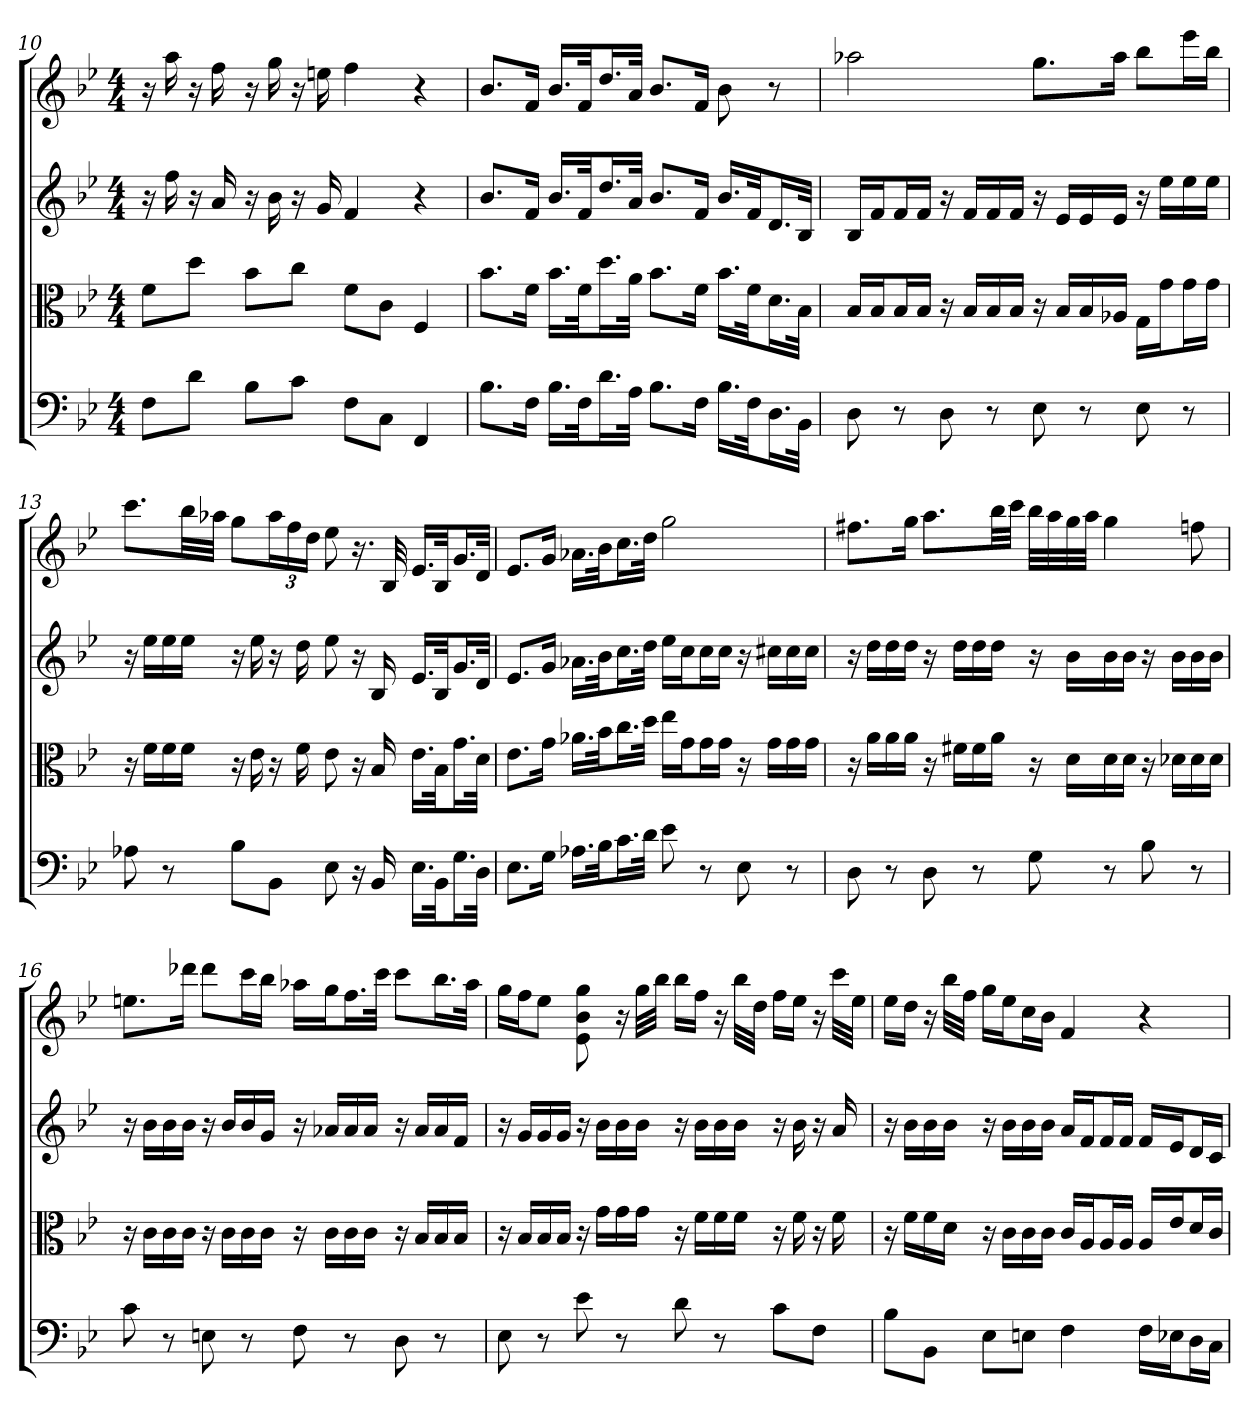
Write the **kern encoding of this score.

**kern	**kern	**kern	**kern
*part4	*part3	*part2	*part1
*staff4	*staff3	*staff2	*staff1
*clefF4	*clefC3	*clefG2	*clefG2
*k[b-e-]	*k[b-e-]	*k[b-e-]	*k[b-e-]
*B-:	*B-:	*B-:	*B-:
*M4/4	*M4/4	*M4/4	*M4/4
=10	=10	=10	=10
8F\L	8f\L	16r	16r
.	.	16ff	16aa
8d\J	8dd\J	16r	16r
.	.	16a	16ff
8B-\L	8b-\L	16r	16r
.	.	16b-	16gg
8c\J	8cc\J	16r	16r
.	.	16g	16een
8F\L	8f\L	4f	4ff
8C\J	8c\J	.	.
4FF	4F	4r	4r
=11	=11	=11	=11
8.B-\L	8.b-\L	8.b-/L	8.b-/L
16F\Jk	16f\Jk	16f/Jk	16f/Jk
16.B-\LL	16.b-\LL	16.b-/LL	16.b-/LL
32F\Jk	32f\Jk	32f/Jk	32f/Jk
16.d\L	16.dd\L	16.dd/L	16.dd/L
32A\JJk	32a\JJk	32a/JJk	32a/JJk
8.B-\L	8.b-\L	8.b-/L	8.b-/L
16F\Jk	16f\Jk	16f/Jk	16f/Jk
16.B-\LL	16.b-\LL	16.b-/LL	8b-
32F\Jk	32f\Jk	32f/Jk	.
16.D\L	16.d\L	16.d/L	8r
32BB-\JJk	32B-\JJk	32B-/JJk	.
=12	=12	=12	=12
8D	16B-/LL	16B-/LL	2aa-X
.	16B-/J	16f/J	.
8r	16B-/L	16f/L	.
.	16B-/JJ	16f/JJ	.
8D	16r	16r	.
.	16B-/LL	16f/LL	.
8r	16B-/	16f/	.
.	16B-/JJ	16f/JJ	.
8E-	16r	16r	8.gg\L
.	16B-/LL	16e-/LL	.
8r	16B-/	16e-/	.
.	16A-X/JJ	16e-/JJ	16aa-\Jk
8E-	16G\LL	16r	8bb-\L
.	16g\J	16ee-\LL	.
8r	16g\L	16ee-\	16eee-\L
.	16g\JJ	16ee-\JJ	16bb-\JJ
=13	=13	=13	=13
8A-X	16r	16r	8.ccc\L
.	16f\LL	16ee-\LL	.
8r	16f\	16ee-\	.
.	16f\JJ	16ee-\JJ	32bb-\LL
.	.	.	32aa-X\JJJ
8B-\L	16r	16r	8gg\L
.	16e-	16ee-	.
8BB-\J	16r	16r	24aa-\L
.	.	.	24ff\
.	16f	16dd	.
.	.	.	24dd\JJ
8E-	8e-	8ee-	8ee-
16r	16r	16r	16.r
16BB-	16B-	16B-	.
.	.	.	32B-
16.E-\LL	16.e-\LL	16.e-/LL	16.e-/LL
32BB-\Jk	32B-\Jk	32B-/Jk	32B-/Jk
16.G\L	16.g\L	16.g/L	16.g/L
32D\JJk	32d\JJk	32d/JJk	32d/JJk
=14	=14	=14	=14
8.E-\L	8.e-\L	8.e-/L	8.e-/L
16G\Jk	16g\Jk	16g/Jk	16g/Jk
16.A-X\LL	16.a-X\LL	16.a-X\LL	16.a-X\LL
32B-\Jk	32b-\Jk	32b-\Jk	32b-\Jk
16.c\L	16.cc\L	16.cc\L	16.cc\L
32d\JJk	32dd\JJk	32dd\JJk	32dd\JJk
8e-	16ee-\LL	16ee-\LL	2gg
.	16g\J	16cc\J	.
8r	16g\L	16cc\L	.
.	16g\JJ	16cc\JJ	.
8E-	16r	16r	.
.	16g\LL	16cc#X\LL	.
8r	16g\	16cc#\	.
.	16g\JJ	16cc#\JJ	.
=15	=15	=15	=15
8D	16r	16r	8.ff#X\L
.	16a\LL	16dd\LL	.
8r	16a\	16dd\	.
.	16a\JJ	16dd\JJ	16gg\Jk
8D	16r	16r	8.aa\L
.	16f#X\LL	16dd\LL	.
8r	16f#\	16dd\	.
.	16a\JJ	16dd\JJ	32bb-\LL
.	.	.	32ccc\JJJ
8G	16r	16r	32bb-\LLL
.	.	.	32aa\
.	16d\LL	16b-\LL	32gg\
.	.	.	32aa\JJJ
8r	16d\	16b-\	4gg
.	16d\JJ	16b-\JJ	.
8B-	16r	16r	.
.	16d-X\LL	16b-\LL	.
8r	16d-\	16b-\	8ffn
.	16d-\JJ	16b-\JJ	.
=16	=16	=16	=16
8c	16r	16r	8.een\L
.	16c\LL	16b-\LL	.
8r	16c\	16b-\	.
.	16c\JJ	16b-\JJ	16ddd-X\Jk
8En	16r	16r	8ddd-\L
.	16c\LL	16b-/LL	.
8r	16c\	16b-/	16ccc\L
.	16c\JJ	16g/JJ	16bb-\JJ
8F	16r	16r	16aa-X\LL
.	16c\LL	16a-X/LL	16gg\J
8r	16c\	16a-/	16.ff\L
.	16c\JJ	16a-/JJ	.
.	.	.	32ccc\JJk
8D	16r	16r	8ccc\L
.	16B-/LL	16a-/LL	.
8r	16B-/	16a-/	16.bb-\L
.	16B-/JJ	16f/JJ	.
.	.	.	32aa-\JJk
=17	=17	=17	=17
8E-	16r	16r	16gg\LL
.	16B-/LL	16g/LL	16ff\J
8r	16B-/	16g/	8ee-\J
.	16B-/JJ	16g/JJ	.
8e-	16r	16r	8e- 8b- 8gg
.	16g\LL	16b-\LL	.
8r	16g\	16b-\	16r
.	16g\JJ	16b-\JJ	32gg\LLL
.	.	.	32bb-\JJJ
8d	16r	16r	16bb-\LL
.	16f\LL	16b-\LL	16ff\JJ
8r	16f\	16b-\	16r
.	16f\JJ	16b-\JJ	32bb-\LLL
.	.	.	32dd\JJJ
8c\L	16r	16r	16ff\LL
.	16f	16b-	16ee-\JJ
8F\J	16r	16r	16r
.	16f	16a	32ccc\LLL
.	.	.	32ee-\JJJ
=18	=18	=18	=18
8B-\L	16r	16r	16ee-\LL
.	16f\LL	16b-\LL	16dd\JJ
8BB-\J	16f\	16b-\	16r
.	16d\JJ	16b-\JJ	32bb-\LLL
.	.	.	32ff\JJJ
8E-\L	16r	16r	16gg\LL
.	16c\LL	16b-\LL	16ee-\J
8En\J	16c\	16b-\	16cc\L
.	16c\JJ	16b-\JJ	16b-\JJ
4F	16c/LL	16a/LL	4f
.	16A/J	16f/J	.
.	16A/L	16f/L	.
.	16A/JJ	16f/JJ	.
16F\LL	16A/LL	16f/LL	4r
16E-X\J	16e-/J	16e-/J	.
16D\L	16d/L	16d/L	.
16C\JJ	16c/JJ	16c/JJ	.
=	=	=	=
*-	*-	*-	*-
